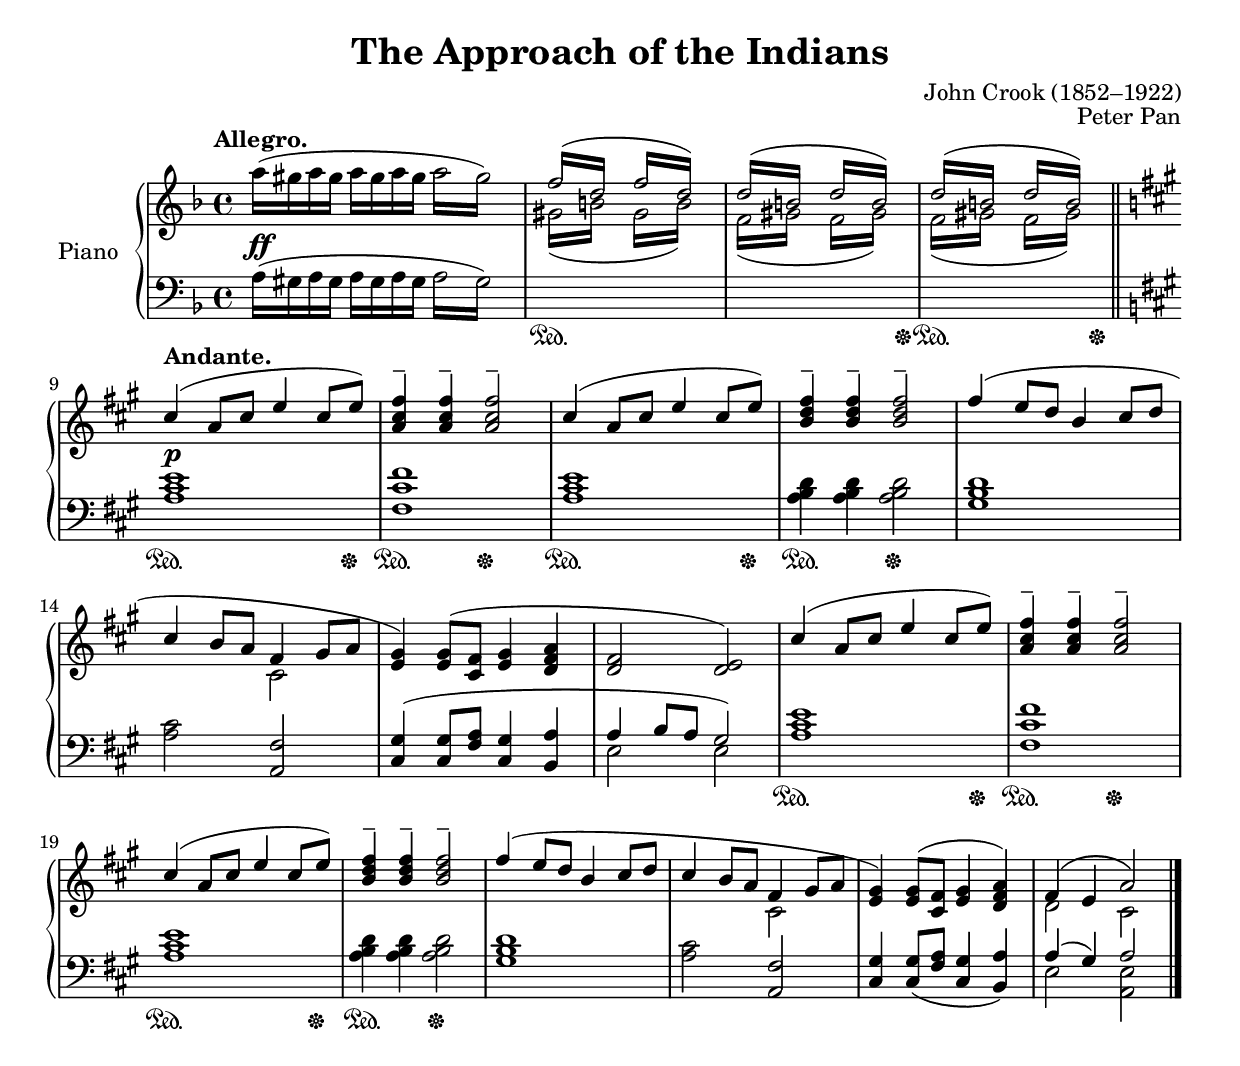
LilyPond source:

\version "2.19.52"
\language "english"
\include "Peter_Pan.ily"

\header {
  title = "The Approach of the Indians"
% style = "Incidental"
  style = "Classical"
}

global = {
  \time 4/4
}

kluge = {
  \bar ""
  \set Timing.measureLength = #(ly:make-moment 1 32)
	s32
  \set Timing.measureLength = #(ly:make-moment 4 4)
}

dynamicsIntro = {
  \tempo "Allegro." 4 = 160

	s16\ff	s16*15	| \kluge |
	s1		| \kluge |
	s1		| \kluge |
	s1		| \kluge |
}

dynamicsMelody = {
  \tempo "Andante." 4 = 96

	s4\p	s4*3	|
	s1*3		|||

  \repeat unfold 3 {
	s1*4		||||
  }
}

dynamics = {
  \set Score.tempoHideNote = ##t

  \dynamicsIntro
  \bar "||"

  \dynamicsMelody
  \bar "|."
}

pedalIntro = {
	s16*16					| \kluge |
	s16\sustainOn	s16*15			| \kluge |
	s16*15			s16\sustainOff	| \kluge |
	s16\sustainOn	s16*14	s16\sustainOff	| \kluge |
}

pedalMelody = {
  \repeat unfold 2 {
    \repeat unfold 2 {
	s4\sustainOn	s8*5	s8\sustainOff	||
	s4\sustainOn	s4	s2\sustainOff	||
    }
	s1*4					||||
  }
}

pedal = {
  \pedalIntro
  \pedalMelody
}

upperIntro = \relative c''' {
  \key d \minor

	<>( \repeat unfold 4 { a16 gs }
			\after 4.. )	\repeat tremolo 4 { a gs }	| \kluge |
  \voiceOne
	<>( \repeat tremolo 4 { f d }
			\after 4.. )	\repeat tremolo 4 { f d }	| \kluge |
	<>( \repeat tremolo 4 { d b }
			\after 4.. )	\repeat tremolo 4 { d b }	| \kluge |
	<>( \repeat tremolo 4 { d b }
			\after 4.. )	\repeat tremolo 4 { d b }	| \kluge |
  \oneVoice
}

upperMelody = \relative c'' {
  \key a \major

  \voiceOne
	cs4(		a8	cs	e4		cs8	e)	|
	<a, cs fs>4--	q--		q2--				|
	cs4(		a8	cs	e4		cs8	e)	|
	<b d fs>4--	q--		q2--				|

	fs'4(		e8	d	b4		cs8	d	|
	cs4		b8	a	%…
  <<
    {
					fs4		gs8	a	|%=
    }
    \\
    {
					cs,2				|%=
    }
  >>									|
	<e gs>4)	q8(	<cs fs>	<e gs>4		<d fs a>	|
	<d fs>2				<d e>)				|

	cs'4(		a8	cs	e4		cs8	e)	|
	<a, cs fs>4--	q--		q2--				|
	cs4(		a8	cs	e4		cs8	e)	|
	<b d fs>4--	q--		q2--				|

	fs'4(		e8	d	b4		cs8	d	|
	cs4		b8	a	%…
  <<
    {
					fs4		gs8	a	|%=
    }
    \\
    {
					cs,2				|%=
    }
  >>									|
	<e gs>4)	q8(	<cs fs>	<e gs>4		<d fs a>)	|
  <<
    {
	fs4\(		e		a2\)				|%=
    }
    \\
    {
	d,2				cs				|%=
    }
  >>									|
}

upper = {
  \clef treble
  \global

  \upperIntro
  \upperMelody
}

lowerIntro = \relative c' {
  \key d \minor

	<>( \repeat unfold 4 { a16 gs }
			\after 4.. )	\repeat tremolo 4 { a gs }	| \kluge |
  \change Staff = "upper" \voiceTwo
	<>( \repeat tremolo 4 { gs' b }
			\after 4.. )	\repeat tremolo 4 { gs b }	| \kluge |
	<>( \repeat tremolo 4 { f gs }
			\after 4.. )	\repeat tremolo 4 { f gs }	| \kluge |
	<>( \repeat tremolo 4 { f gs }
			\after 4.. )	\repeat tremolo 4 { f gs }	| \kluge |
  \change Staff = "lower" \oneVoice
}

lowerMelody = \relative c' {
  \key a \major

	<a cs e>1							|
	<fs cs' fs>							|
	<a cs e>							|
	<a b d>4	q		q2				|

	<gs b d>1							|
	<a cs>2				<a, fs'>			|
  \voiceOne
	<cs gs'>4(	q8	<fs a>	<cs gs'>4	<b a'>		|
  <<
    {
	a'4		b8	a	gs2)				|%=
    }
    \new Voice
    {
      \voiceTwo
	e				e				|%=
    }
  >> \oneVoice								|

	<a cs e>1							|
	<fs cs' fs>							|
	<a cs e>							|
	<a b d>4	q		q2				|

	<gs b d>1							|
	<a cs>2				<a, fs'>			|
  \voiceOne
	<cs gs'>4	q8_(	<fs a>	<cs gs'>4	<b a'>)		|
  <<
    {
	a'4(		gs)		a2				|%=
    }
    \\
    {
	e				<a, e'>				|%=
    }
  >>									|
}

lower = {
  \clef bass
  \global

  \lowerIntro
  \lowerMelody
}

\score {
  \new PianoStaff
    \with {
      instrumentName = #"Piano"
    }
  <<
    \new Staff = "upper" \upper
    \new Dynamics = "dynamics" \dynamics
    \new Staff = "lower" \lower
    \new Dynamics = "pedal" \pedal
  >>
  \layout {}
}

\score {
  \new PianoStaff
    \with {
      midiInstrument = #"acoustic grand"
    }
  <<
    \new Staff = "upper"
    \unfoldRepeats
    <<
      \upper
      \dynamics
      \pedal
    >>
    \new Staff = "lower"
    \unfoldRepeats
    <<
      \lower
      \dynamics
      \pedal
    >>
  >>
  \midi {}
}
